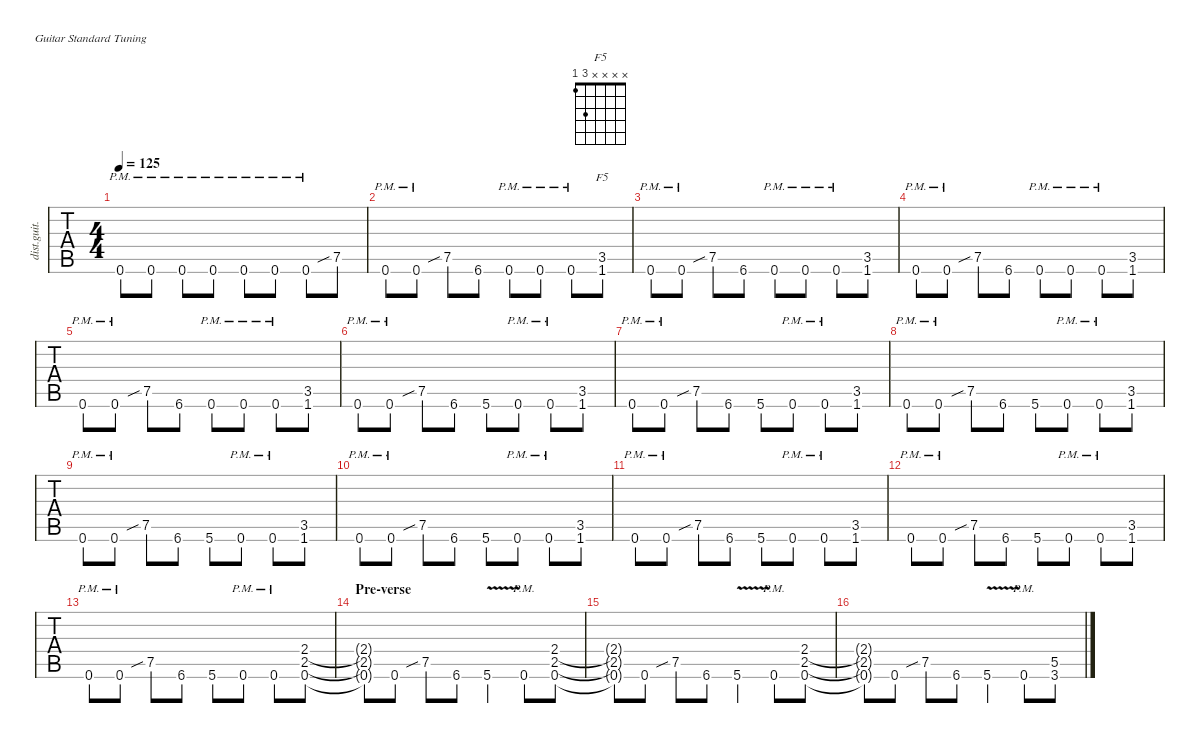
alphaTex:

\defaultSystemsLayout 4
\hideDynamics
\bracketExtendMode nobrackets
\track ("Rhythm Guitar 1 (James)" "dist.guit.") {defaultSystemsLayout 4 multiBarRest instrument distortionguitar}
\staff {tabs}
\tuning (E4 B3 G3 D3 A2 E2)
\chord ("F5" x x x x 3 1) {showfingering false}
\ts (4 4)
\tempo 125
\clef g2
\ks c
0.6{pm}.8{dy mf} 0.6{pm}.8 0.6{pm}.8 0.6{pm}.8 0.6{pm}.8 0.6{pm}.8 0.6{pm}.8 7.5{sib}.8 |
0.6{pm}.8 0.6{pm}.8 7.5{sib}.8 6.6{acc #}.8 0.6{pm}.8 0.6{pm}.8 0.6{pm}.8 (3.5 1.6).8{ch "F5"} |
0.6{pm}.8 0.6{pm}.8 7.5{sib}.8 6.6{acc #}.8 0.6{pm}.8 0.6{pm}.8 0.6{pm}.8 (3.5 1.6).8 |
0.6{pm}.8 0.6{pm}.8 7.5{sib}.8 6.6{acc #}.8 0.6{pm}.8 0.6{pm}.8 0.6{pm}.8 (3.5 1.6).8 |
0.6{pm}.8 0.6{pm}.8 7.5{sib}.8 6.6{acc #}.8 0.6{pm}.8 0.6{pm}.8 0.6{pm}.8 (3.5 1.6).8 |
0.6{pm}.8 0.6{pm}.8 7.5{sib}.8 6.6{acc #}.8 5.6.8 0.6{pm}.8 0.6{pm}.8 (3.5 1.6).8 |
0.6{pm}.8 0.6{pm}.8 7.5{sib}.8 6.6{acc #}.8 5.6.8 0.6{pm}.8 0.6{pm}.8 (3.5 1.6).8 |
0.6{pm}.8 0.6{pm}.8 7.5{sib}.8 6.6{acc #}.8 5.6.8 0.6{pm}.8 0.6{pm}.8 (3.5 1.6).8 |
0.6{pm}.8 0.6{pm}.8 7.5{sib}.8 6.6{acc #}.8 5.6.8 0.6{pm}.8 0.6{pm}.8 (3.5 1.6).8 |
0.6{pm}.8 0.6{pm}.8 7.5{sib}.8 6.6{acc #}.8 5.6.8 0.6{pm}.8 0.6{pm}.8 (3.5 1.6).8 |
0.6{pm}.8 0.6{pm}.8 7.5{sib}.8 6.6{acc #}.8 5.6.8 0.6{pm}.8 0.6{pm}.8 (3.5 1.6).8 |
0.6{pm}.8 0.6{pm}.8 7.5{sib}.8 6.6{acc #}.8 5.6.8 0.6{pm}.8 0.6{pm}.8 (3.5 1.6).8 |
0.6{pm}.8 0.6{pm}.8 7.5{sib}.8 6.6{acc #}.8 5.6.8 0.6{pm}.8 0.6{pm}.8 (2.5 0.6 2.4).8 |
\section ("" "Pre-verse")
(2.5{t} 0.6{t} 2.4{t}).8 0.6.8 7.5{sib}.8 6.6{acc #}.8 5.6{v}.4 0.6{pm}.8 (0.6 2.5 2.4).8 |
(2.5{t} 0.6{t} 2.4{t}).8 0.6.8 7.5{sib}.8 6.6{acc #}.8 5.6{v}.4 0.6{pm}.8 (0.6 2.5 2.4).8 |
(2.5{t} 0.6{t} 2.4{t}).8 0.6.8 7.5{sib}.8 6.6{acc #}.8 5.6{v}.4 0.6{pm}.8 (3.6 5.5).8
